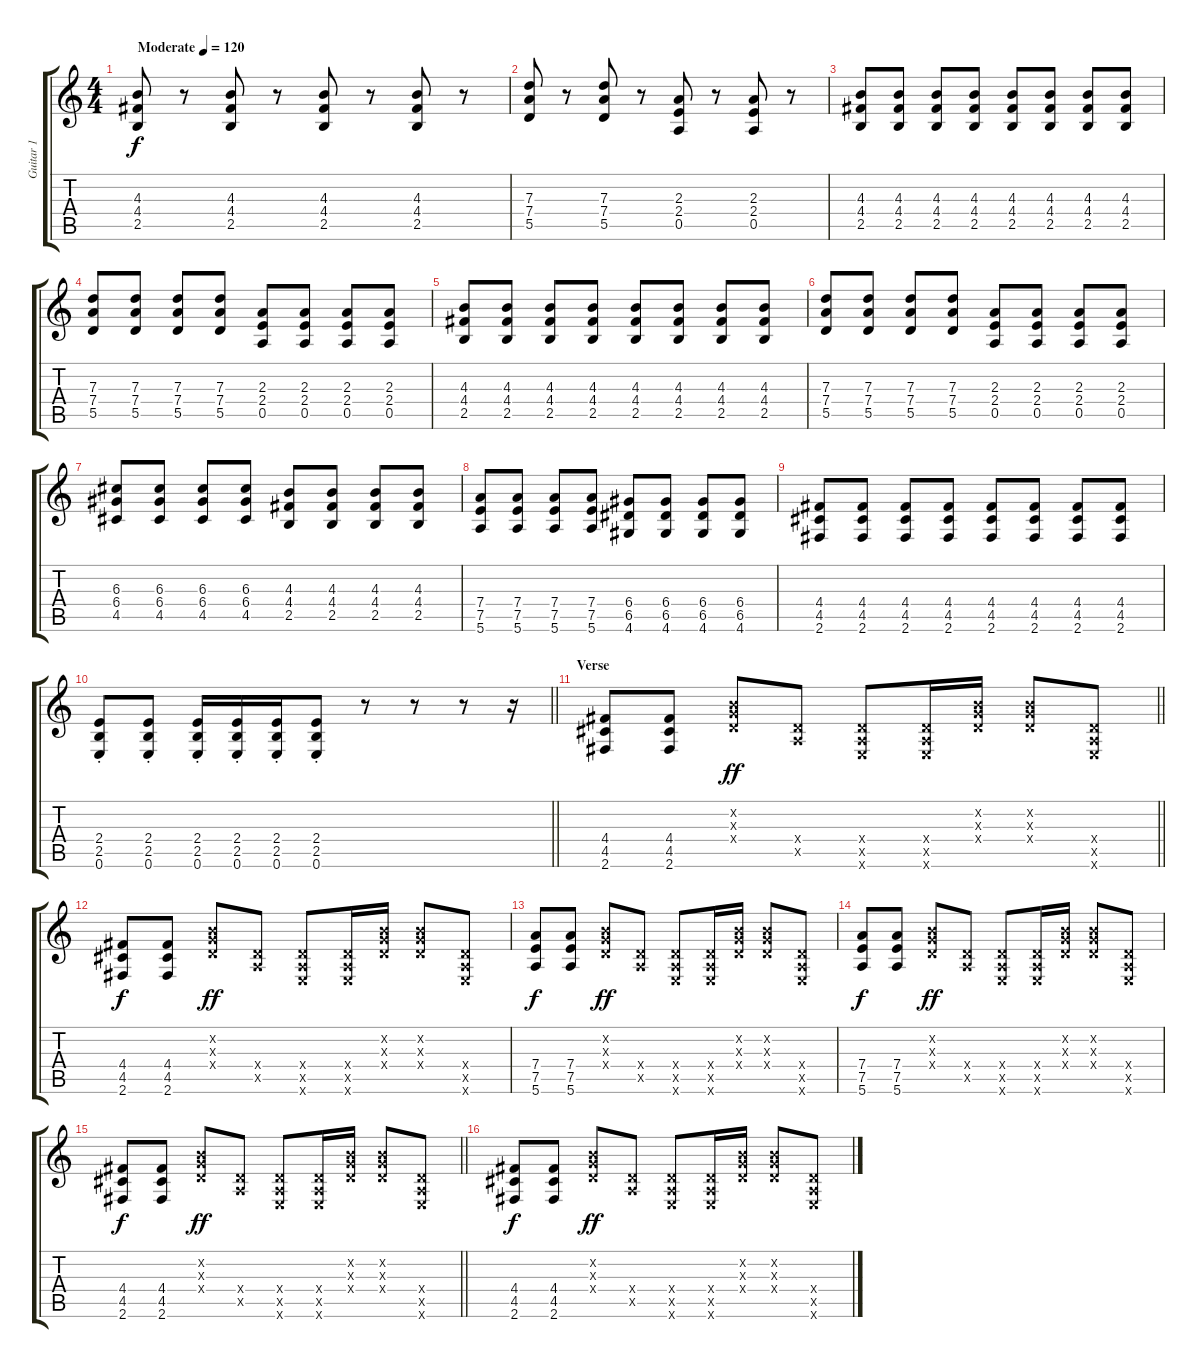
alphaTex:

\track ("Guitar 1" "Guitar 1") {instrument distortionguitar}
\staff {score tabs}
\tuning (E4 B3 G3 D3 A2 E2) {hide}
\ts (4 4)
\tempo (120 "Moderate")
\clef g2
\ks c
(4.3 4.4 2.5).8{dy f instrument distortionguitar} r.8 (4.3 4.4 2.5).8 r.8 (4.3 4.4 2.5).8 r.8 (4.3 4.4 2.5).8 r.8 |
(7.3 7.4 5.5).8 r.8 (7.3 7.4 5.5).8 r.8 (2.3 2.4 0.5).8 r.8 (2.3 2.4 0.5).8 r.8 |
(4.3 4.4 2.5).8 (4.3 4.4 2.5).8 (4.3 4.4 2.5).8 (4.3 4.4 2.5).8 (4.3 4.4 2.5).8 (4.3 4.4 2.5).8 (4.3 4.4 2.5).8 (4.3 4.4 2.5).8 |
(7.3 7.4 5.5).8 (7.3 7.4 5.5).8 (7.3 7.4 5.5).8 (7.3 7.4 5.5).8 (2.3 2.4 0.5).8 (2.3 2.4 0.5).8 (2.3 2.4 0.5).8 (2.3 2.4 0.5).8 |
(4.3 4.4 2.5).8 (4.3 4.4 2.5).8 (4.3 4.4 2.5).8 (4.3 4.4 2.5).8 (4.3 4.4 2.5).8 (4.3 4.4 2.5).8 (4.3 4.4 2.5).8 (4.3 4.4 2.5).8 |
(7.3 7.4 5.5).8 (7.3 7.4 5.5).8 (7.3 7.4 5.5).8 (7.3 7.4 5.5).8 (2.3 2.4 0.5).8 (2.3 2.4 0.5).8 (2.3 2.4 0.5).8 (2.3 2.4 0.5).8 |
(6.3 6.4 4.5).8 (6.3 6.4 4.5).8 (6.3 6.4 4.5).8 (6.3 6.4 4.5).8 (4.3 4.4 2.5).8 (4.3 4.4 2.5).8 (4.3 4.4 2.5).8 (4.3 4.4 2.5).8 |
(7.4 7.5 5.6).8 (7.4 7.5 5.6).8 (7.4 7.5 5.6).8 (7.4 7.5 5.6).8 (6.4 6.5 4.6).8 (6.4 6.5 4.6).8 (6.4 6.5 4.6).8 (6.4 6.5 4.6).8 |
(4.4 4.5 2.6).8 (4.4 4.5 2.6).8 (4.4 4.5 2.6).8 (4.4 4.5 2.6).8 (4.4 4.5 2.6).8 (4.4 4.5 2.6).8 (4.4 4.5 2.6).8 (4.4 4.5 2.6).8 |
\barLineRight lightlight
(2.4{st} 2.5{st} 0.6{st}).8 (2.4{st} 2.5{st} 0.6{st}).8 (2.4{st} 2.5{st} 0.6{st}).16 (2.4{st} 2.5{st} 0.6{st}).16 (2.4{st} 2.5{st} 0.6{st}).16 (2.4{st} 2.5{st} 0.6{st}).8 r.8 r.8 r.8 r.16 |
\section ("" "Verse")
\barLineRight lightlight
(4.4 4.5 2.6).8 (4.4 4.5 2.6).8 (0.2{x} 0.3{x} 0.4{x}).8{dy ff} (0.4{x} 0.5{x}).8 (0.4{x} 0.5{x} 0.6{x}).8 (0.4{x} 0.5{x} 0.6{x}).16 (0.2{x} 0.3{x} 0.4{x}).16 (0.2{x} 0.3{x} 0.4{x}).8 (0.4{x} 0.5{x} 0.6{x}).8 |
\section ("" "")
(4.4 4.5 2.6).8{dy f} (4.4 4.5 2.6).8 (0.2{x} 0.3{x} 0.4{x}).8{dy ff} (0.4{x} 0.5{x}).8 (0.4{x} 0.5{x} 0.6{x}).8 (0.4{x} 0.5{x} 0.6{x}).16 (0.2{x} 0.3{x} 0.4{x}).16 (0.2{x} 0.3{x} 0.4{x}).8 (0.4{x} 0.5{x} 0.6{x}).8 |
(7.4 7.5 5.6).8{dy f} (7.4 7.5 5.6).8 (0.2{x} 0.3{x} 0.4{x}).8{dy ff} (0.4{x} 0.5{x}).8 (0.4{x} 0.5{x} 0.6{x}).8 (0.4{x} 0.5{x} 0.6{x}).16 (0.2{x} 0.3{x} 0.4{x}).16 (0.2{x} 0.3{x} 0.4{x}).8 (0.4{x} 0.5{x} 0.6{x}).8 |
(7.4 7.5 5.6).8{dy f} (7.4 7.5 5.6).8 (0.2{x} 0.3{x} 0.4{x}).8{dy ff} (0.4{x} 0.5{x}).8 (0.4{x} 0.5{x} 0.6{x}).8 (0.4{x} 0.5{x} 0.6{x}).16 (0.2{x} 0.3{x} 0.4{x}).16 (0.2{x} 0.3{x} 0.4{x}).8 (0.4{x} 0.5{x} 0.6{x}).8 |
\barLineRight lightlight
(4.4 4.5 2.6).8{dy f} (4.4 4.5 2.6).8 (0.2{x} 0.3{x} 0.4{x}).8{dy ff} (0.4{x} 0.5{x}).8 (0.4{x} 0.5{x} 0.6{x}).8 (0.4{x} 0.5{x} 0.6{x}).16 (0.2{x} 0.3{x} 0.4{x}).16 (0.2{x} 0.3{x} 0.4{x}).8 (0.4{x} 0.5{x} 0.6{x}).8 |
(4.4 4.5 2.6).8{dy f} (4.4 4.5 2.6).8 (0.2{x} 0.3{x} 0.4{x}).8{dy ff} (0.4{x} 0.5{x}).8 (0.4{x} 0.5{x} 0.6{x}).8 (0.4{x} 0.5{x} 0.6{x}).16 (0.2{x} 0.3{x} 0.4{x}).16 (0.2{x} 0.3{x} 0.4{x}).8 (0.4{x} 0.5{x} 0.6{x}).8
